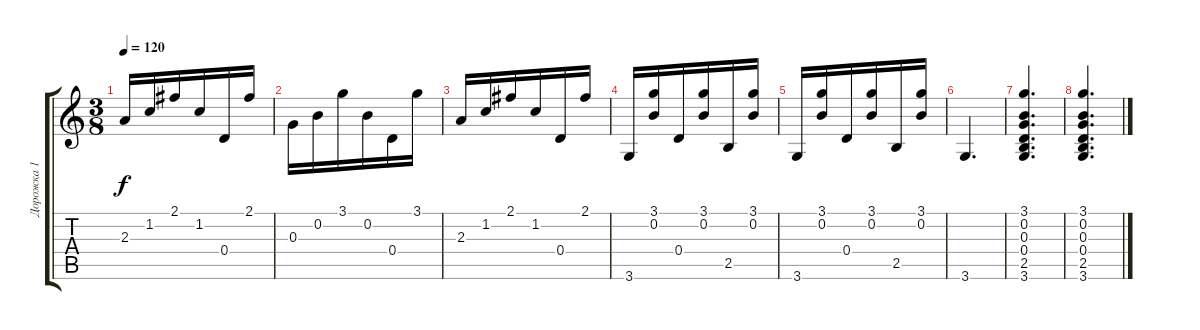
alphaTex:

\track ("Дорожка 1" "Дорожка 1") {instrument acousticguitarnylon}
\staff {score tabs}
\tuning (E4 B3 G3 D3 A2 E2) {hide}
\ts (3 8)
\tempo 120
\clef g2
\ks c
2.3.16{dy f} 1.2.16 2.1.16 1.2.16 0.4.16 2.1.16 |
0.3.16 0.2.16 3.1.16 0.2.16 0.4.16 3.1.16 |
2.3.16 1.2.16 2.1.16 1.2.16 0.4.16 2.1.16 |
3.6.16 (3.1 0.2).16 0.4.16 (3.1 0.2).16 2.5.16 (3.1 0.2).16 |
3.6.16 (3.1 0.2).16 0.4.16 (3.1 0.2).16 2.5.16 (3.1 0.2).16 |
3.6.4{d} |
(3.1 0.2 0.3 0.4 2.5 3.6).4{d} |
(3.1 0.2 0.3 0.4 2.5 3.6).4{d}
